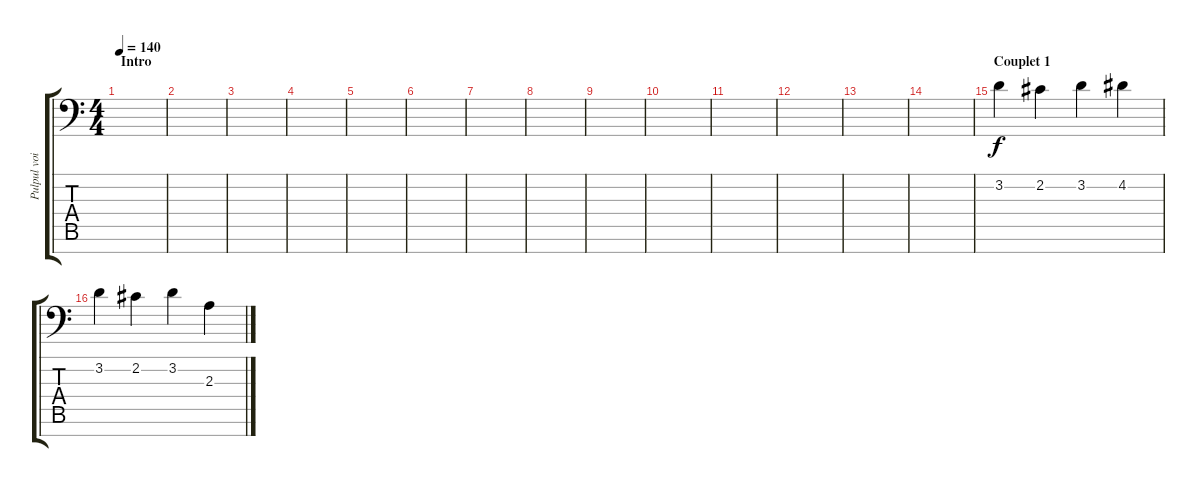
\track ("Pulpul voix" "Pulpul voi") {instrument clarinet}
\staff {score tabs}
\tuning (E4 B3 G3 D3 A2 E2 C-1) {hide}
\ts (4 4)
\section ("" "Intro")
\tempo 140
\clef f4
\ks c
|
|
|
|
|
|
|
|
|
|
|
|
|
|
\section ("" "Couplet 1")
3.2.4 2.2.4 3.2.4 4.2.4 |
3.2.4 2.2.4 3.2.4 2.3.4
